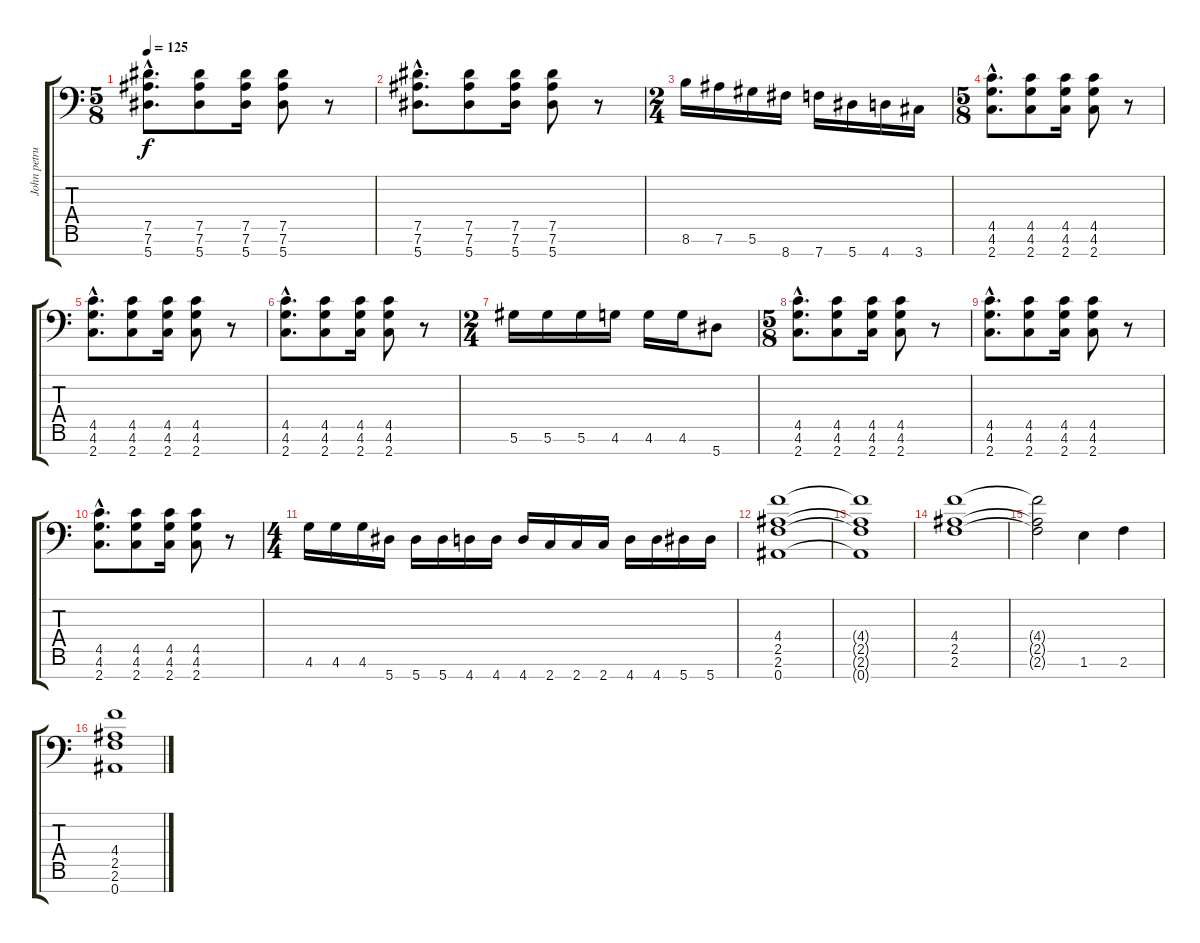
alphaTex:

\track ("John petrucci" "John petru") {instrument distortionguitar}
\staff {score tabs}
\tuning (Eb4 Bb3 Gb3 Db3 Ab2 Eb2 Bb1) {hide}
\ts (5 8)
\tempo 125
\clef f4
\ks c
(7.5{hac} 7.6{hac} 5.7{hac}).8{d dy f} (7.5 7.6 5.7).8 (7.5 7.6 5.7).16 (7.5 7.6 5.7).8 r.8 |
(7.5{hac} 7.6{hac} 5.7{hac}).8{d} (7.5 7.6 5.7).8 (7.5 7.6 5.7).16 (7.5 7.6 5.7).8 r.8 |
\ts (2 4)
8.6.16 7.6.16 5.6.16 8.7.16 7.7.16 5.7.16 4.7.16 3.7.16 |
\ts (5 8)
(4.5{hac} 4.6{hac} 2.7{hac}).8{d} (4.5 4.6 2.7).8 (4.5 4.6 2.7).16 (4.5 4.6 2.7).8 r.8 |
(4.5{hac} 4.6{hac} 2.7{hac}).8{d} (4.5 4.6 2.7).8 (4.5 4.6 2.7).16 (4.5 4.6 2.7).8 r.8 |
(4.5{hac} 4.6{hac} 2.7{hac}).8{d} (4.5 4.6 2.7).8 (4.5 4.6 2.7).16 (4.5 4.6 2.7).8 r.8 |
\ts (2 4)
5.6.16 5.6.16 5.6.16 4.6.16 4.6.16 4.6.16 5.7.8 |
\ts (5 8)
(4.5{hac} 4.6{hac} 2.7{hac}).8{d} (4.5 4.6 2.7).8 (4.5 4.6 2.7).16 (4.5 4.6 2.7).8 r.8 |
(4.5{hac} 4.6{hac} 2.7{hac}).8{d} (4.5 4.6 2.7).8 (4.5 4.6 2.7).16 (4.5 4.6 2.7).8 r.8 |
(4.5{hac} 4.6{hac} 2.7{hac}).8{d} (4.5 4.6 2.7).8 (4.5 4.6 2.7).16 (4.5 4.6 2.7).8 r.8 |
\ts (4 4)
4.6.16 4.6.16 4.6.16 5.7.16 5.7.16 5.7.16 4.7.16 4.7.16 4.7.16 2.7.16 2.7.16 2.7.16 4.7.16 4.7.16 5.7.16 5.7.16 |
(4.4 2.5 2.6 0.7).1 |
(4.4{t} 2.5{t} 2.6{t} 0.7{t}).1 |
(4.4 2.5 2.6).1 |
(4.4{t} 2.5{t} 2.6{t}).2 1.6.4 2.6.4 |
(4.4 2.5 2.6 0.7).1
